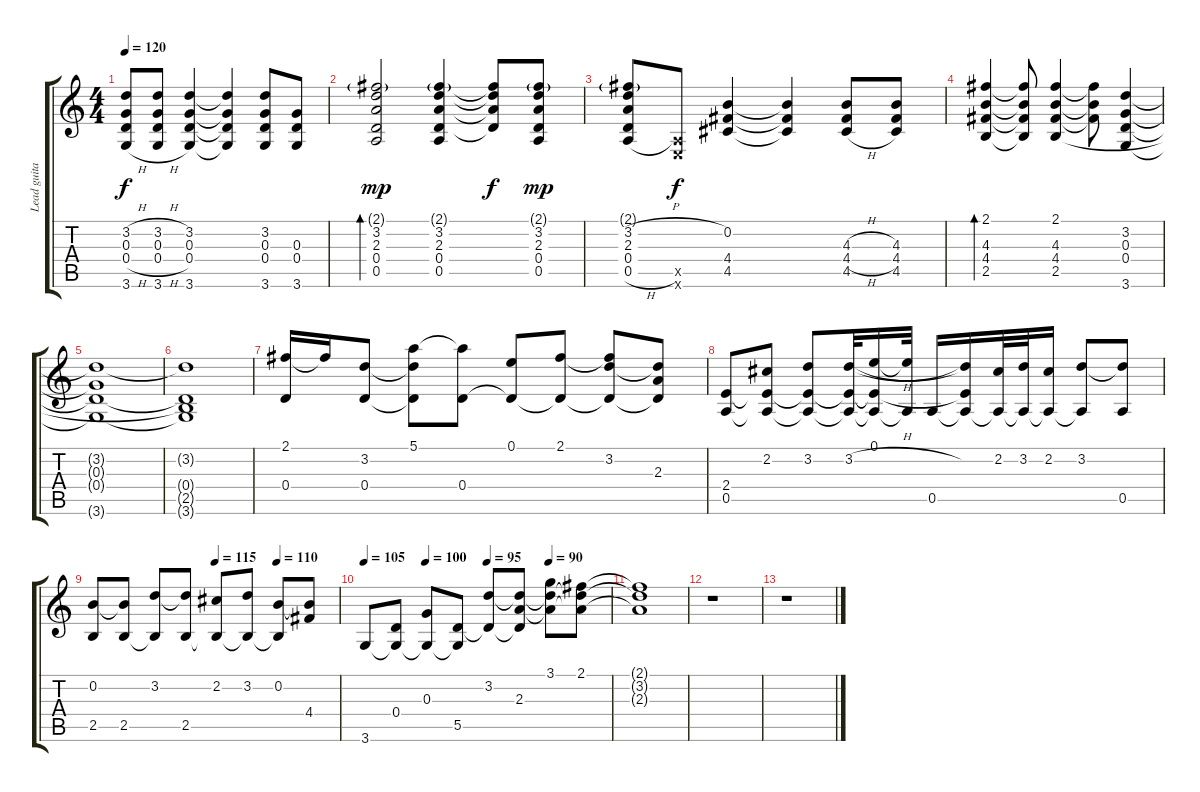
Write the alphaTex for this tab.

\track ("Lead guitar" "Lead guita") {instrument electricguitarjazz}
\staff {score tabs}
\tuning (E4 B3 G3 D3 A2 E2) {hide}
\ts (4 4)
\tempo 120
\clef g2
\ks c
(3.2{h} 0.3{h} 0.4{h} 3.6{h}).8{dy f} (3.2{h} 0.3{h} 0.4{h} 3.6{h}).8 (3.2 0.3 0.4 3.6).4 (3.2{t} 0.3{t} 0.4{t} 3.6{t}).4 (3.2 0.3 0.4 3.6).8 (0.3 0.4 3.6).8 |
(2.1{g} 3.2 2.3 0.4 0.5).2{bd 60 dy mp} (2.1{g} 3.2 2.3 0.4 0.5).4 (2.1{t} 3.2{t} 2.3{t} 0.4{t}).8{dy f} (2.1{g} 3.2 2.3 0.4 0.5).8{dy mp} |
(2.1{g} 3.2{h} 2.3 0.4 0.5{h}).8 (0.5{x} 0.6{x}).8{dy f} (0.2 4.4 4.5).4 (0.2{t} 4.4{t} 4.5{t}).4 (4.3{h} 4.4{h} 4.5{h}).8 (4.3 4.4 4.5).8 |
(2.1 4.3 4.4 2.5).4{bd 60} (2.1{t} 4.3{t} 4.4{t} 2.5{t}).8 (2.1 4.3 4.4 2.5).4 (2.1{t} 4.3{t} 4.4{t}).8 (3.2 0.3 0.4 3.6).4 |
(3.2{t} 0.3{t} 0.4{t} 3.6{t}).1 |
(3.2{t} 0.4{t} 2.5{t} 3.6{t}).1 |
(2.1 0.4).16{instrument electricguitarjazz} 2.1{t}.16 (3.2 0.4).8 (5.1 3.2{t} 0.4{t}).8 (5.1{t} 0.4).8 (0.1 0.4{t}).8 (2.1 0.4{t}).8 (2.1{t} 3.2 0.4{t}).8 (3.2{t} 2.3 0.4{t}).8 |
(2.4 0.5).8 (2.2 2.4{t} 0.5{t}).8 (3.2 2.4{t} 0.5{t}).8 (3.2{h} 2.4{t} 0.5{t}).32 (0.1 2.4{t} 0.5{t}).16 (0.1{t} 0.5{t}).32 0.5.16 (3.2{t} 2.4{t} 0.5{t}).16 (2.2 0.5{t}).32 (3.2 0.5{t}).32 (2.2 0.5{t}).16 (3.2 0.5{t}).8 (3.2{t} 0.5).8 |
\tempo (115 0.5)
\tempo (110 0.75)
(0.2 2.5).8 (0.2{t} 2.5).8 (3.2 2.5{t}).8 (3.2{t} 2.5).8 (2.2 2.5{t}).8 (3.2 2.5{t}).8 (0.2 2.5{t}).8 (0.2{t} 4.4).8 |
\tempo 105
\tempo (100 0.25)
\tempo (95 0.5)
\tempo (90 0.75)
3.6.8 (0.4 3.6{t}).8 (0.3 3.6{t}).8 (5.5 3.6{t}).8 (3.2 5.5{t}).8 (3.2{t} 2.3 5.5{t}).8 (3.1 3.2{t} 2.3{t}).8 (2.1 3.2{t} 2.3{t}).8 |
(2.1{t} 3.2{t} 2.3{t}).1 |
r.1 |
r.1
